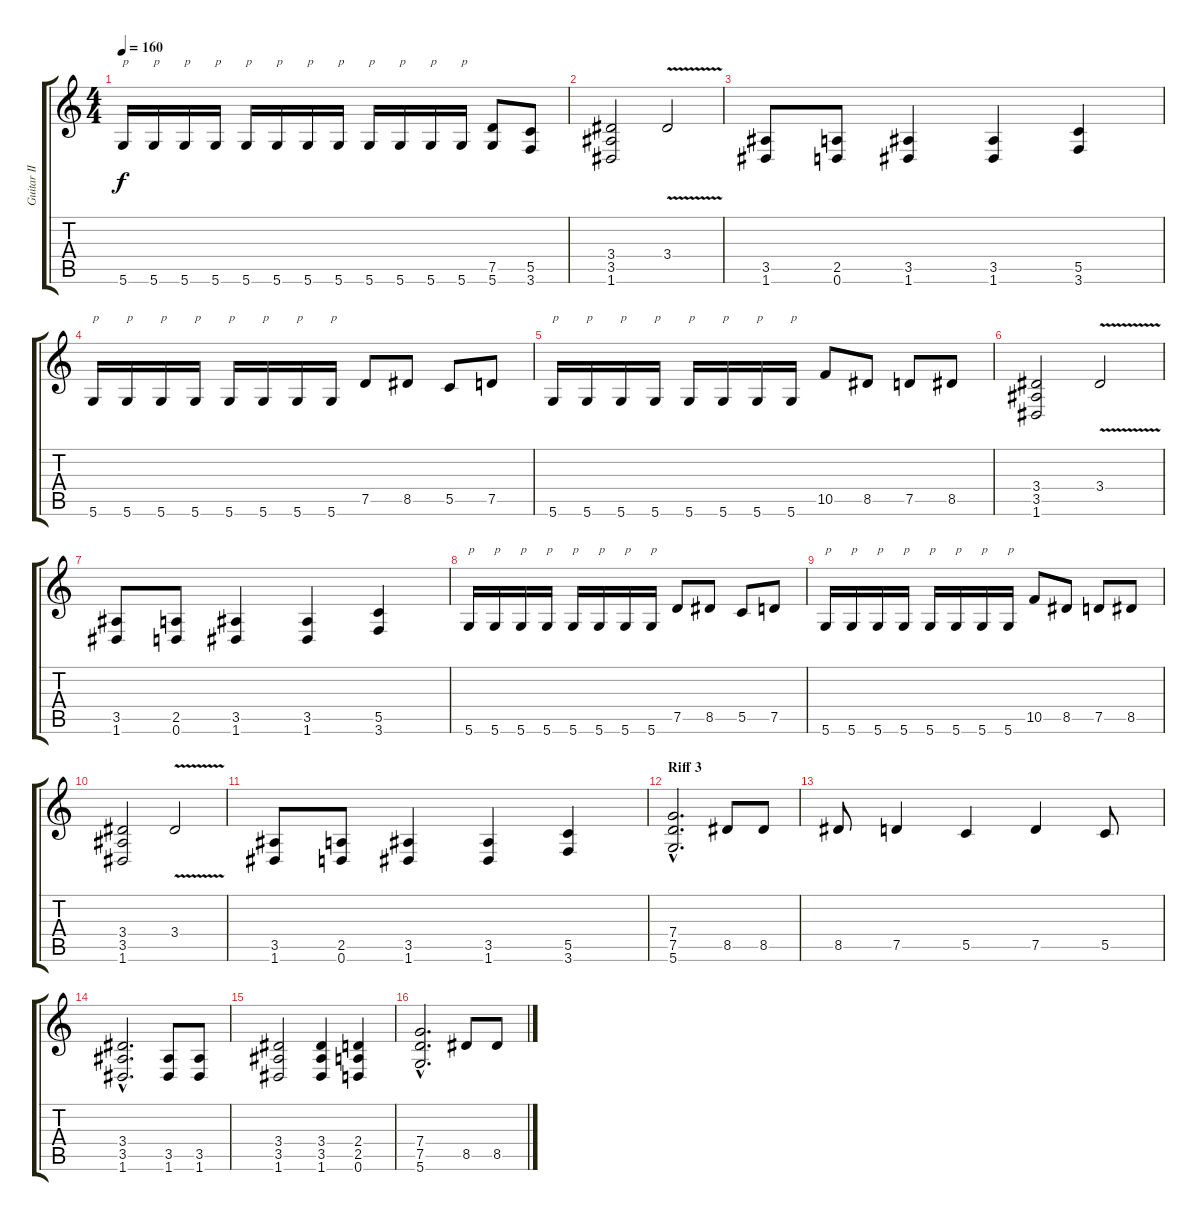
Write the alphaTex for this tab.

\track ("Guitar II" "Guitar II") {instrument distortionguitar}
\staff {score tabs}
\tuning (D4 A3 F3 C3 G2 D2) {hide}
\ts (4 4)
\tempo 160
\clef g2
\ks c
5.6.16{txt "p" dy f} 5.6.16{txt "p"} 5.6.16{txt "p"} 5.6.16{txt "p"} 5.6.16{txt "p"} 5.6.16{txt "p"} 5.6.16{txt "p"} 5.6.16{txt "p"} 5.6.16{txt "p"} 5.6.16{txt "p"} 5.6.16{txt "p"} 5.6.16{txt "p"} (7.5 5.6).8 (5.5 3.6).8 |
(3.4 3.5 1.6).2 3.4{v}.2 |
(3.5 1.6).8 (2.5 0.6).8 (3.5 1.6).4 (3.5 1.6).4 (5.5 3.6).4 |
5.6.16{txt "p"} 5.6.16{txt "p"} 5.6.16{txt "p"} 5.6.16{txt "p"} 5.6.16{txt "p"} 5.6.16{txt "p"} 5.6.16{txt "p"} 5.6.16{txt "p"} 7.5.8 8.5.8 5.5.8 7.5.8 |
5.6.16{txt "p"} 5.6.16{txt "p"} 5.6.16{txt "p"} 5.6.16{txt "p"} 5.6.16{txt "p"} 5.6.16{txt "p"} 5.6.16{txt "p"} 5.6.16{txt "p"} 10.5.8 8.5.8 7.5.8 8.5.8 |
(3.4 3.5 1.6).2 3.4{v}.2 |
(3.5 1.6).8 (2.5 0.6).8 (3.5 1.6).4 (3.5 1.6).4 (5.5 3.6).4 |
5.6.16{txt "p"} 5.6.16{txt "p"} 5.6.16{txt "p"} 5.6.16{txt "p"} 5.6.16{txt "p"} 5.6.16{txt "p"} 5.6.16{txt "p"} 5.6.16{txt "p"} 7.5.8 8.5.8 5.5.8 7.5.8 |
5.6.16{txt "p"} 5.6.16{txt "p"} 5.6.16{txt "p"} 5.6.16{txt "p"} 5.6.16{txt "p"} 5.6.16{txt "p"} 5.6.16{txt "p"} 5.6.16{txt "p"} 10.5.8 8.5.8 7.5.8 8.5.8 |
(3.4 3.5 1.6).2 3.4{v}.2 |
(3.5 1.6).8 (2.5 0.6).8 (3.5 1.6).4 (3.5 1.6).4 (5.5 3.6).4 |
\section ("" "Riff 3")
(7.4{hac} 7.5{hac} 5.6{hac}).2{d} 8.5.8 8.5.8 |
8.5.8 7.5.4 5.5.4 7.5.4 5.5.8 |
(3.4{hac} 3.5{hac} 1.6{hac}).2{d} (3.5 1.6).8 (3.5 1.6).8 |
(3.4 3.5 1.6).2 (3.4 3.5 1.6).4 (2.4 2.5 0.6).4 |
(7.4{hac} 7.5{hac} 5.6{hac}).2{d} 8.5.8 8.5.8
